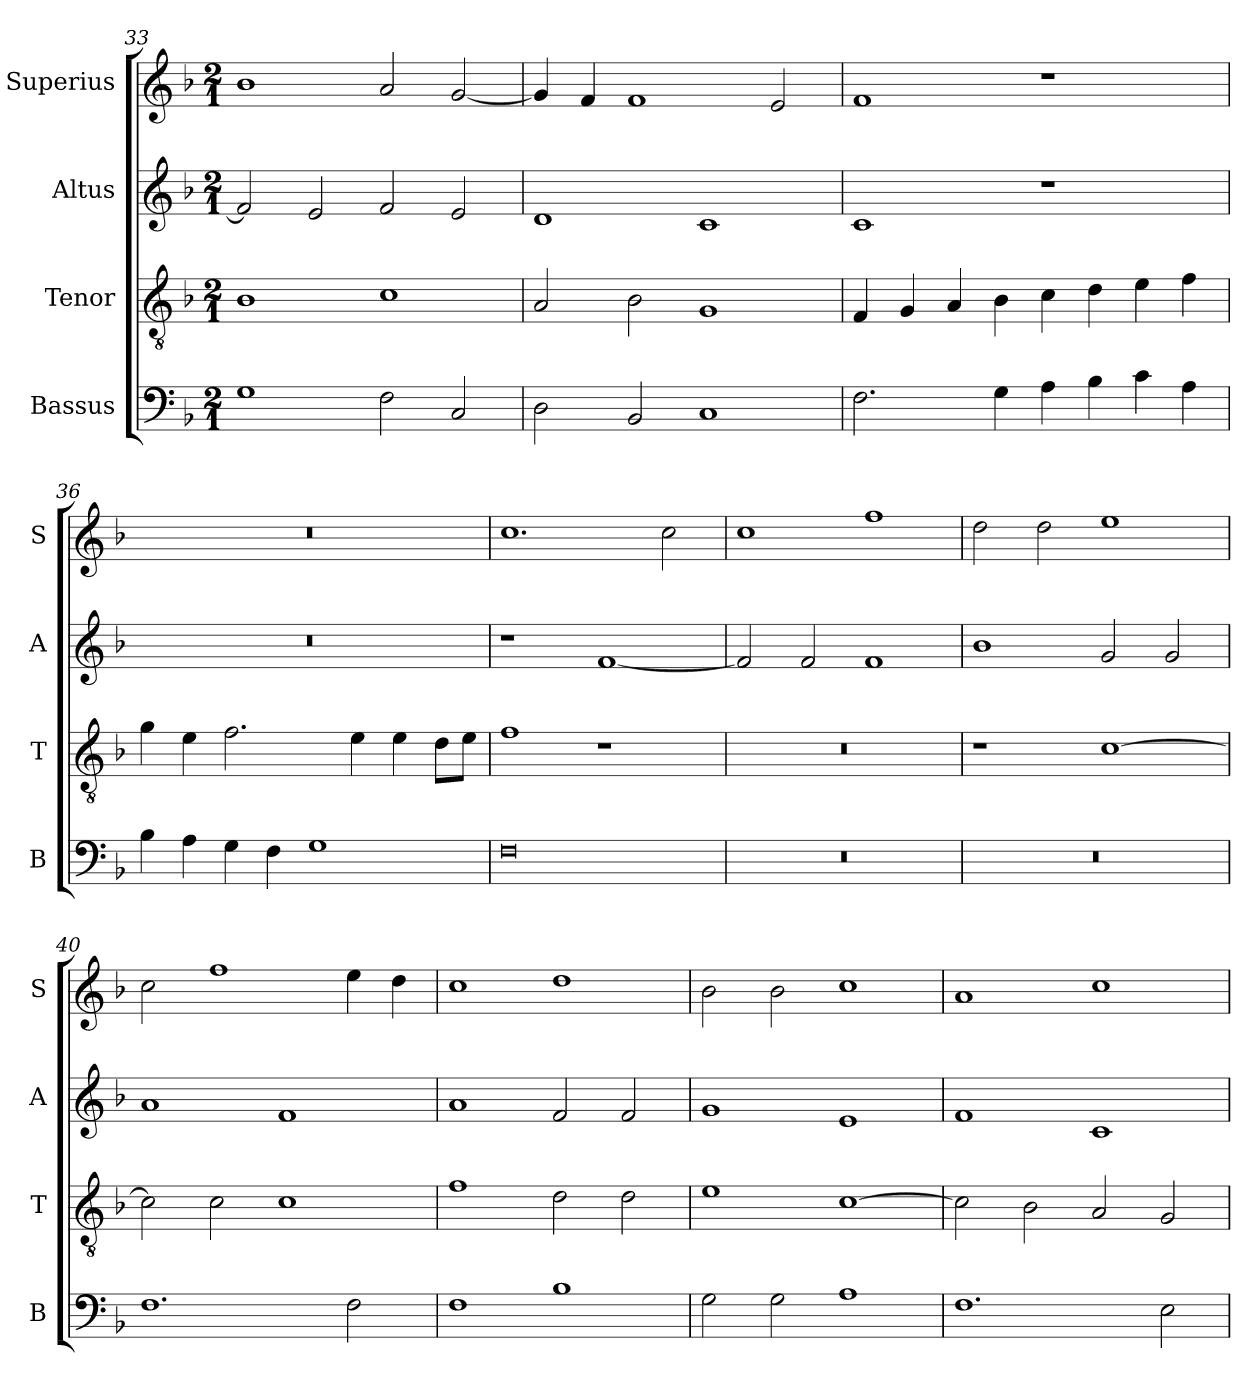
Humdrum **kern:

**kern	**kern	**kern	**kern
*part4	*part3	*part2	*part1
*staff4	*staff3	*staff2	*staff1
*I"Bassus	*I"Tenor	*I"Altus	*I"Superius
*I'B	*I'T	*I'A	*I'S
*clefF4	*clefGv2	*clefG2	*clefG2
*k[b-]	*k[b-]	*k[b-]	*k[b-]
*F:	*F:	*F:	*F:
*M2/1	*M2/1	*M2/1	*M2/1
=33	=33	=33	=33
1G	1B-	2f]	1b-
.	.	2e	.
2F	1c	2f	2a
2C	.	2e	[2g
=34	=34	=34	=34
2D	2A	1d	4g]
.	.	.	4f
2BB-	2B-	.	1f
1C	1G	1c	.
.	.	.	2e
=35	=35	=35	=35
2.F	4F	1c	1f
.	4G	.	.
.	4A	.	.
4G	4B-	.	.
4A	4c	1r	1r
4B-	4d	.	.
4c	4e	.	.
4A	4f	.	.
=36	=36	=36	=36
4B-	4g	0r	0r
4A	4e	.	.
4G	2.f	.	.
4F	.	.	.
1G	.	.	.
.	4e	.	.
.	4e	.	.
.	8dL	.	.
.	8eJ	.	.
=37	=37	=37	=37
0F	1f	1r	1.cc
.	1r	[1f	.
.	.	.	2cc
=38	=38	=38	=38
0r	0r	2f]	1cc
.	.	2f	.
.	.	1f	1ff
=39	=39	=39	=39
0r	1r	1b-	2dd
.	.	.	2dd
.	[1c	2g	1ee
.	.	2g	.
=40	=40	=40	=40
1.F	2c]	1a	2cc
.	2c	.	1ff
.	1c	1f	.
2F	.	.	4ee
.	.	.	4dd
=41	=41	=41	=41
1F	1f	1a	1cc
1B-	2d	2f	1dd
.	2d	2f	.
=42	=42	=42	=42
2G	1e	1g	2b-
2G	.	.	2b-
1A	[1c	1e	1cc
=43	=43	=43	=43
1.F	2c]	1f	1a
.	2B-	.	.
.	2A	1c	1cc
2E	2G	.	.
=	=	=	=
*-	*-	*-	*-
